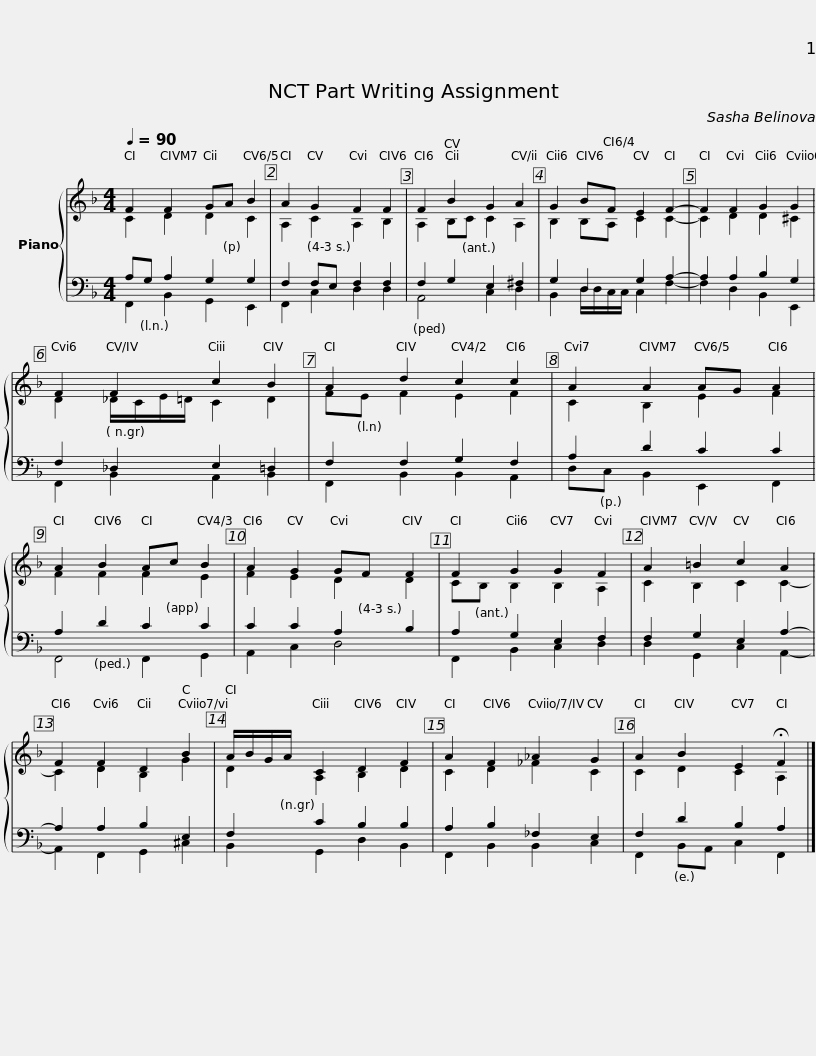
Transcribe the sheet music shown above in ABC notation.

X:1
%%score { ( 1 2 ) | ( 3 4 5 ) }
L:1/8
Q:1/4=90
M:4/4
I:linebreak $
K:F
V:1 treble
V:2 treble
V:3 bass
V:4 bass
V:5 bass
V:1
 F2 F2 GA B2 | A2 G2 F2 F2 | F2 B2 G2 A2 | G2 BF E2 F2- | F2 F2 G2 G2 |$ %5
 F2 F2 c2 B2 | A2 d2 c2 c2 | A2 A2 AG A2 | A2 B2 Ac B2 | A2 G2 GF F2 |$ %10
 F2 G2 G2 F2 | A2 =B2 c2 A2 | F2 F2 D2 B2 | A/B/G/A/ C2 D2 F2 | A2 F2 _A2 G2 |$ %15
 A2 B2 E2 !fermata!F2 |] %16
V:2
 C2 D2 D2 C2 | A,2 C2 A,2 B,2 | A,2 B,C C2 A,2 | B,2 B,A, C2 C2- | C2 D2 D2 ^C2 |$ %5
 D2 _D/C/E/=D/ C2 D2 | FE F2 E2 F2 | C2 B,2 E2 F2 | F2 F2 F2 E2 | F2 E2 D2 D2 |$ %10
 CB, B,2 B,2 A,2 | C2 B,2 C2 C2- | C2 D2 B,2 G2 | D2 A,2 B,2 D2 | C2 D2 _F2 C2 |$ %15
 C2 D2 C2 A,2 |] %16
V:3
 x8 | x8 | x8 | x8 | x8 |$ %5
 x8 | x8 | x8 | x8 | x8 |$ %10
 x8 | x8 | x8 | x8 | x8 |$ %15
 x8 |] %16
V:4
 A,G, A,2 G,2 G,2 | F,2 F,E, F,2 F,2 | F,2 G,2 E,2 ^F,2 | G,2 D,2 G,2 A,2- | A,2 A,2 B,2 G,2 |$ %5
 F,2 _D,2 E,2 =D,2 | F,2 F,2 G,2 F,2 | A,2 D2 C2 C2 | A,2 D2 C2 C2 | C2 C2 A,2 B,2 |$ %10
 A,2 G,2 E,2 F,2 | F,2 G,2 E,2 A,2- | A,2 A,2 B,2 E,2 | F,2 C2 B,2 B,2 | A,2 B,2 _F,2 E,2 |$ %15
 F,2 D2 B,2 A,2 |] %16
V:5
 F,,2 B,,2 G,,2 E,,2 | F,,2 C,2 D,2 D,2 | A,,4 C,2 D,2 | B,,2 D,/D,/C,/C,/ C,2 F,2- | F,2 D,2 B,,2 E,,2 |$ %5
 F,,2 B,,2 A,,2 B,,2 | F,,2 B,,2 B,,2 A,,2 | D,C, B,,2 E,,2 F,,2 | F,,4 F,,2 G,,2 | A,,2 C,2 D,4 |$ %10
 F,,2 B,,2 C,2 D,2 | D,2 G,,2 C,2 A,,2- | A,,2 F,,2 G,,2 ^C,2 | B,,2 G,,2 D,2 B,,2 | F,,2 B,,2 B,,2 C,2 |$ %15
 F,,2 B,,A,, C,2 F,,2 |] %16
